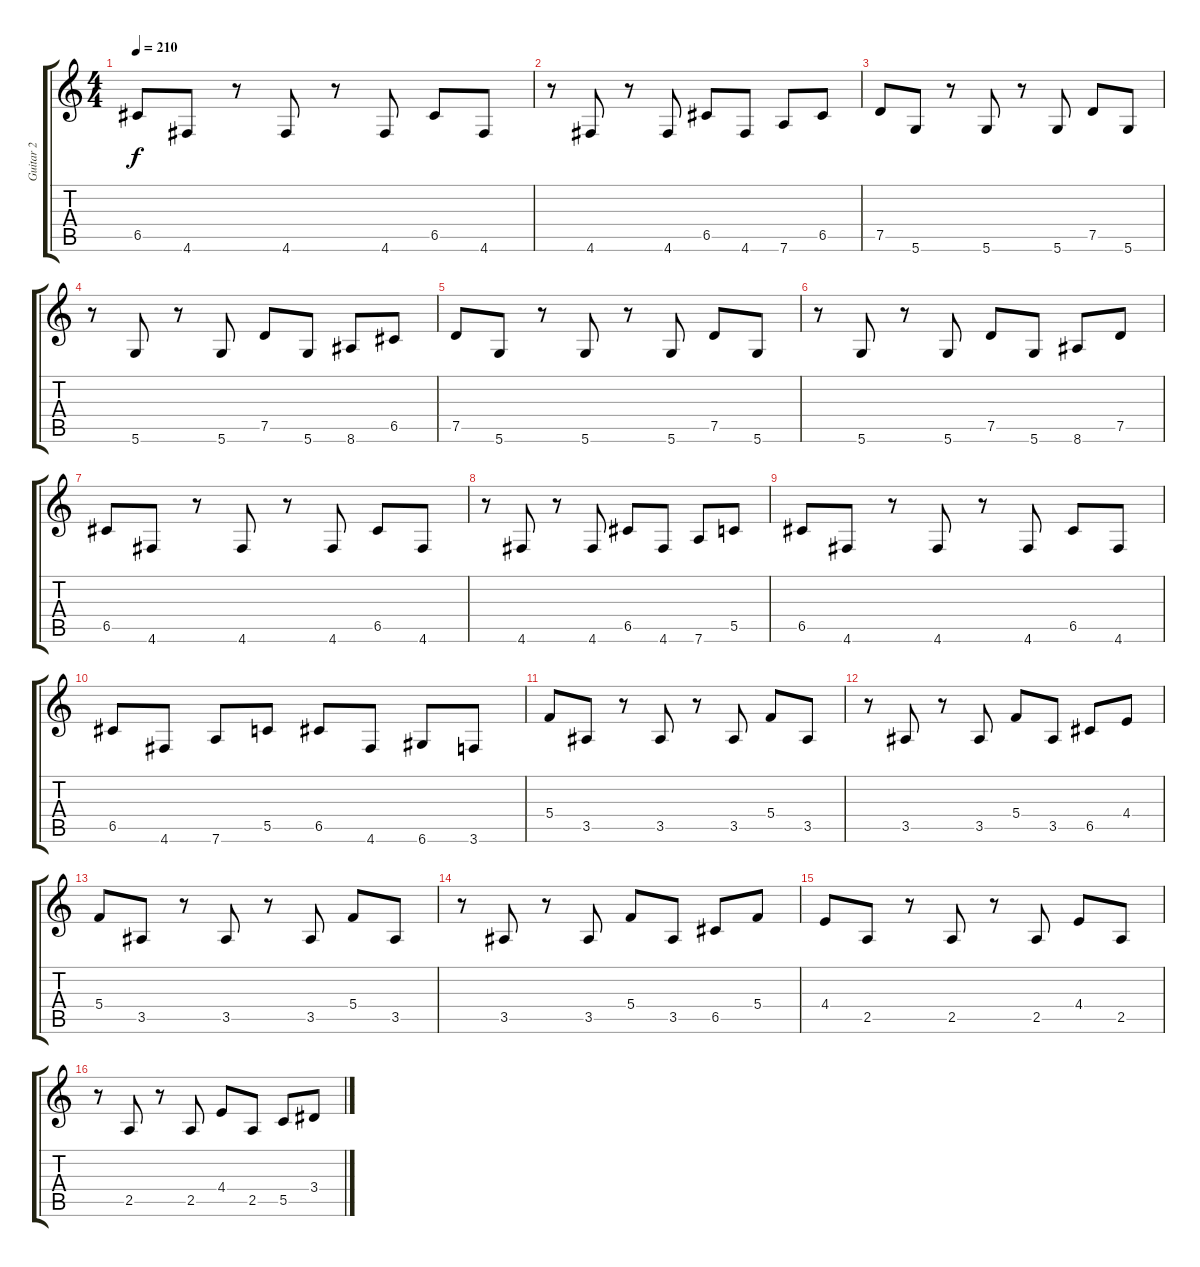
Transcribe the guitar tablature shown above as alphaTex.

\track ("Guitar 2" "Guitar 2") {instrument distortionguitar}
\staff {score tabs}
\tuning (D4 A3 F3 C3 G2 D2) {hide}
\ts (4 4)
\tempo 210
\clef g2
\ks c
6.5.8{dy f} 4.6.8 r.8 4.6.8 r.8 4.6.8 6.5.8 4.6.8 |
r.8 4.6.8 r.8 4.6.8 6.5.8 4.6.8 7.6.8 6.5.8 |
7.5.8 5.6.8 r.8 5.6.8 r.8 5.6.8 7.5.8 5.6.8 |
r.8 5.6.8 r.8 5.6.8 7.5.8 5.6.8 8.6.8 6.5.8 |
7.5.8 5.6.8 r.8 5.6.8 r.8 5.6.8 7.5.8 5.6.8 |
r.8 5.6.8 r.8 5.6.8 7.5.8 5.6.8 8.6.8 7.5.8 |
6.5.8 4.6.8 r.8 4.6.8 r.8 4.6.8 6.5.8 4.6.8 |
r.8 4.6.8 r.8 4.6.8 6.5.8 4.6.8 7.6.8 5.5.8 |
6.5.8 4.6.8 r.8 4.6.8 r.8 4.6.8 6.5.8 4.6.8 |
6.5.8 4.6.8 7.6.8 5.5.8 6.5.8 4.6.8 6.6.8 3.6.8 |
5.4.8 3.5.8 r.8 3.5.8 r.8 3.5.8 5.4.8 3.5.8 |
r.8 3.5.8 r.8 3.5.8 5.4.8 3.5.8 6.5.8 4.4.8 |
5.4.8 3.5.8 r.8 3.5.8 r.8 3.5.8 5.4.8 3.5.8 |
r.8 3.5.8 r.8 3.5.8 5.4.8 3.5.8 6.5.8 5.4.8 |
4.4.8 2.5.8 r.8 2.5.8 r.8 2.5.8 4.4.8 2.5.8 |
r.8 2.5.8 r.8 2.5.8 4.4.8 2.5.8 5.5.8 3.4.8
